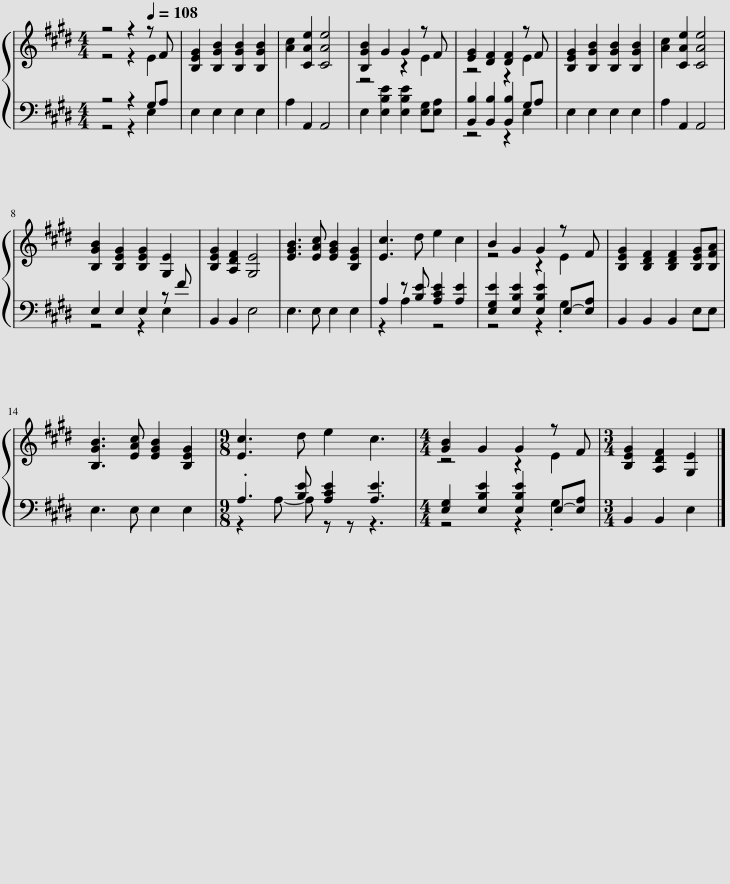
X:1
%%score { ( 1 2 ) | ( 3 4 ) }
L:1/8
M:4/4
I:linebreak $
K:E
V:1 treble
V:2 treble
V:3 bass
V:4 bass
V:1
 z4 z2[Q:1/4=108] z F | [B,EG]2 [B,GB]2 [B,GB]2 [B,GB]2 | [Ac]2 [CAe]2 [CAe]4 | [B,GB]2 G2 G2 z F | [EG]2 [DF]2 [DF]2 z F | %5
 [B,EG]2 [B,GB]2 [B,GB]2 [B,GB]2 | [Ac]2 [CAe]2 [CAe]4 |$ [B,GB]2 [B,EG]2 [B,EG]2 [G,E]2 | [B,EG]2 [A,DF]2 [G,E]4 | [EGB]3 [EAc] [EGB]2 [B,EG]2 | %10
 [Ec]3 d e2 c2 | B2 G2 G2 z F | [B,EG]2 [B,DF]2 [B,DF]2 [B,EG][B,FA] |$ [B,GB]3 [EAc] [EGB]2 [B,EG]2 |[M:9/8] [Ec]3 d e2 c3 | %15
[M:4/4] [GB]2 G2 G2 z F |[M:3/4] [B,EG]2 [A,DF]2 [G,E]2 |] %17
V:2
 z4 z2 E2 | x8 | x8 | z4 z2 E2 | z4 z2 E2 | %5
 x8 | x8 |$ x8 | x8 | x8 | %10
 x8 | z4 z2 E2 | x8 |$ x8 |[M:9/8] x9 | %15
[M:4/4] z4 z2 E2 |[M:3/4] x6 |] %17
V:3
 z4 z2 G,A, | E,2 E,2 E,2 E,2 | A,2 A,,2 A,,4 | E,2 [E,B,E]2 [E,B,E]2 [E,G,][E,A,] | [B,,B,]2 [B,,B,]2 [B,,B,]2 G,A, | %5
 E,2 E,2 E,2 E,2 | A,2 A,,2 A,,4 |$ E,2 E,2 E,2 z F | B,,2 B,,2 E,4 | E,3 E, E,2 E,2 | %10
 A,2 z [B,E] [A,CE]2 [A,E]2 | [E,G,E]2 [E,B,E]2 [E,B,E]2 E,-[E,A,] | B,,2 B,,2 B,,2 E,E, |$ E,3 E, E,2 E,2 |[M:9/8] .A,3 [B,E] [A,CE]2 [A,E]3 | %15
[M:4/4] [E,G,]2 [E,B,E]2 [E,B,E]2 E,-[E,A,] |[M:3/4] B,,2 B,,2 E,2 |] %17
V:4
 z4 z2 E,2 | x8 | x8 | x8 | z4 z2 E,2 | %5
 x8 | x8 |$ z4 z2 E,2 | x8 | x8 | %10
 z2 A,2 z4 | z4 z2 .G,2 | x8 |$ x8 |[M:9/8] z2 A,- A, z z z3 | %15
[M:4/4] z4 z2 .G,2 |[M:3/4] x6 |] %17
